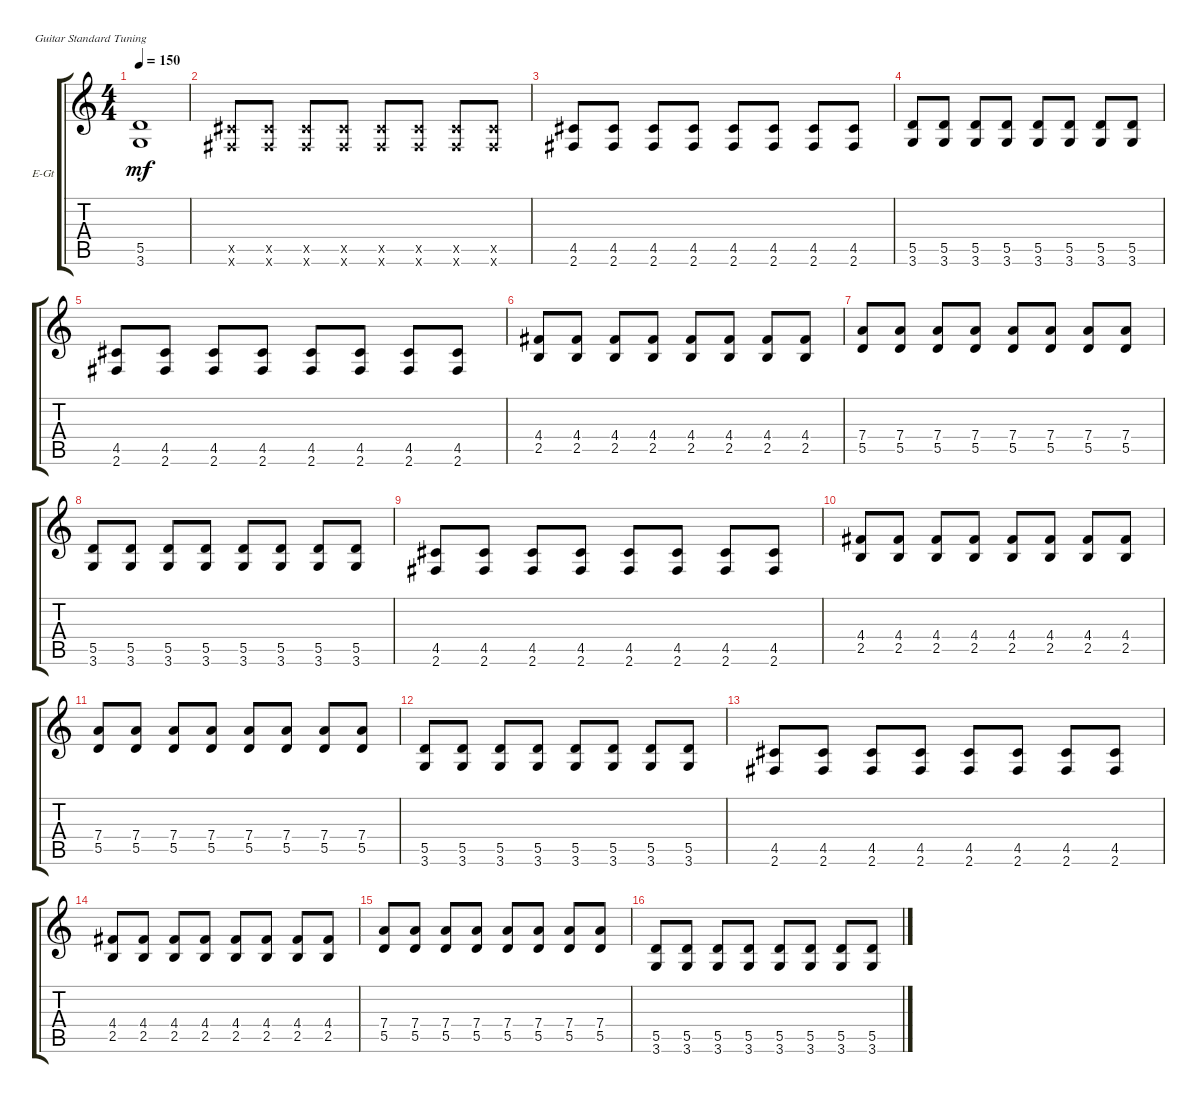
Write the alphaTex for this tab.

\defaultSystemsLayout 4
\bracketExtendMode groupsimilarinstruments
\firstSystemTrackNameOrientation horizontal
\otherSystemsTrackNameOrientation horizontal
\track ("Electric Guitar" "E-Gt") {instrument distortionguitar}
\staff {score tabs}
\tuning (E4 B3 G3 D3 A2 E2)
\ts (4 4)
\tempo 150
\clef g2
\ks c
(3.6 5.5).1{dy mf} |
(2.6{x} 4.5{x}).8 (2.6{x} 4.5{x}).8 (2.6{x} 4.5{x}).8 (2.6{x} 4.5{x}).8 (2.6{x} 4.5{x}).8 (2.6{x} 4.5{x}).8 (2.6{x} 4.5{x}).8 (2.6{x} 4.5{x}).8 |
(2.6 4.5).8 (2.6 4.5).8 (2.6 4.5).8 (2.6 4.5).8 (2.6 4.5).8 (2.6 4.5).8 (2.6 4.5).8 (2.6 4.5).8 |
(3.6 5.5).8 (5.5 3.6).8 (3.6 5.5).8 (5.5 3.6).8 (3.6 5.5).8 (5.5 3.6).8 (3.6 5.5).8 (5.5 3.6).8 |
(2.6 4.5).8 (2.6 4.5).8 (2.6 4.5).8 (2.6 4.5).8 (2.6 4.5).8 (2.6 4.5).8 (2.6 4.5).8 (2.6 4.5).8 |
(2.5 4.4).8 (2.5 4.4).8 (2.5 4.4).8 (2.5 4.4).8 (2.5 4.4).8 (2.5 4.4).8 (2.5 4.4).8 (2.5 4.4).8 |
(5.5 7.4).8 (5.5 7.4).8 (5.5 7.4).8 (5.5 7.4).8 (5.5 7.4).8 (5.5 7.4).8 (5.5 7.4).8 (5.5 7.4).8 |
(3.6 5.5).8 (5.5 3.6).8 (3.6 5.5).8 (5.5 3.6).8 (3.6 5.5).8 (5.5 3.6).8 (3.6 5.5).8 (5.5 3.6).8 |
(2.6 4.5).8 (2.6 4.5).8 (2.6 4.5).8 (2.6 4.5).8 (2.6 4.5).8 (2.6 4.5).8 (2.6 4.5).8 (2.6 4.5).8 |
(2.5 4.4).8 (2.5 4.4).8 (2.5 4.4).8 (2.5 4.4).8 (2.5 4.4).8 (2.5 4.4).8 (2.5 4.4).8 (2.5 4.4).8 |
(5.5 7.4).8 (5.5 7.4).8 (5.5 7.4).8 (5.5 7.4).8 (5.5 7.4).8 (5.5 7.4).8 (5.5 7.4).8 (5.5 7.4).8 |
(3.6 5.5).8 (5.5 3.6).8 (3.6 5.5).8 (5.5 3.6).8 (3.6 5.5).8 (5.5 3.6).8 (3.6 5.5).8 (5.5 3.6).8 |
(2.6 4.5).8 (2.6 4.5).8 (2.6 4.5).8 (2.6 4.5).8 (2.6 4.5).8 (2.6 4.5).8 (2.6 4.5).8 (2.6 4.5).8 |
(2.5 4.4).8 (2.5 4.4).8 (2.5 4.4).8 (2.5 4.4).8 (2.5 4.4).8 (2.5 4.4).8 (2.5 4.4).8 (2.5 4.4).8 |
(5.5 7.4).8 (5.5 7.4).8 (5.5 7.4).8 (5.5 7.4).8 (5.5 7.4).8 (5.5 7.4).8 (5.5 7.4).8 (5.5 7.4).8 |
(3.6 5.5).8 (5.5 3.6).8 (3.6 5.5).8 (5.5 3.6).8 (3.6 5.5).8 (5.5 3.6).8 (3.6 5.5).8 (5.5 3.6).8
